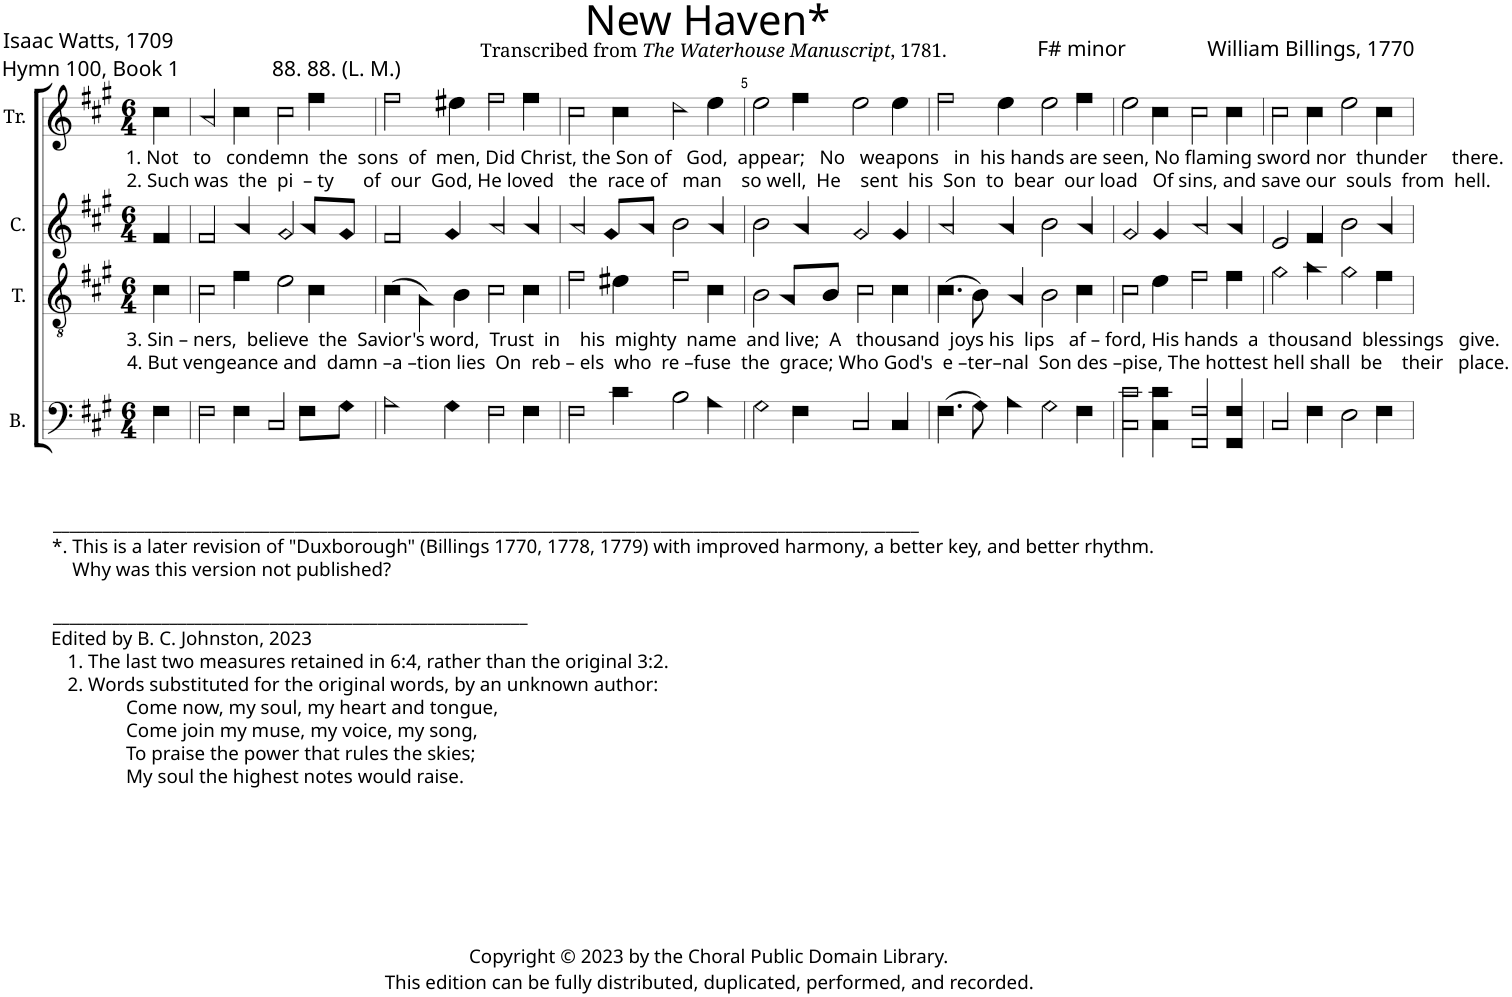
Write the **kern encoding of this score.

**kern	**kern	**kern	**kern
*part4	*part3	*part2	*part1
*staff4	*staff3	*staff2	*staff1
*I"B.	*I"T.	*I"C.	*I"Tr.
*I'B.	*I'T.	*I'C.	*I'Tr.
*clefF4	*clefGv2	*clefG2	*clefG2
*k[f#c#g#]	*k[f#c#g#]	*k[f#c#g#]	*k[f#c#g#]
*M6/4	*M6/4	*M6/4	*M6/4
=1	=1	=1	=1
!	!	!	!LO:TX:b:t=1. Not   to   condemn  the  sons  of  men, Did Christ, the Son of   God,  appear;   No   weapons   in  his hands are seen, No flaming sword nor  thunder     there.
!	!	!	!LO:TX:b:t=2. Such was  the  pi  – ty      of  our  God, He loved   the  race of   man    so well,  He    sent  his  Son  to  bear  our load   Of sins, and save our  souls  from  hell.
!	!LO:TX:b:t=3. Sin – ners,  believe  the  Savior's word,  Trust  in    his  mighty  name  and live;  A   thousand  joys his  lips   af – ford, His hands  a  thousand  blessings   give.	!	!
!	!LO:TX:b:t=4. But vengeance and  damn –a –tion lies  On  reb – els  who  re –fuse  the  grace; Who God's  e –ter–nal  Son des –pise, The hottest hell shall  be    their   place.	!	!
!LO:TX:b:t=________________________________________________________________________________________________________	!	!	!
!LO:TX:b:t=*. This is a later revision of "Duxborough" (Billings 1770, 1778, 1779) with improved harmony, a better key, and better rhythm.	!	!	!
!LO:TX:b:t=Why was this version not published?	!	!	!
!LO:TX:b:t=_________________________________________________________	!	!	!
!LO:TX:b:t=Edited by B. C. Johnston, 2023	!	!	!
!LO:TX:b:t=1. The last two measures retained in 6&colon;4, rather than the original 3&colon;2.	!	!	!
!LO:TX:b:t=2. Words substituted for the original words, by an unknown author&colon;	!	!	!
!LO:TX:b:t=Come now, my soul, my heart and tongue,	!	!	!
!LO:TX:b:t=Come join my muse, my voice, my song,	!	!	!
!LO:TX:b:t=To praise the power that rules the skies;	!	!	!
!LO:TX:b:t=My soul the highest notes would raise.	!	!	!
4F#!\	4c#!\	4f#!/	4cc#!\
=2	=2	=2	=2
2F#!\	2c#!\	2f#!/	2a!/
4F#!\	4f#!\	4a!/	4cc#!\
2C#!/	2e!\	2g#!/	2cc#!\
8F#!\L	4c#!\	8a!/L	4ff#!\
8G#!\J	.	8g#!/J	.
=3	=3	=3	=3
2A!\	(4c#!\	2f#!/	2ff#!\
.	4A!\)	.	.
4G#!\	4B!\	4g#!/	4ee#X!\
2F#!\	2c#!\	2a!/	2ff#!\
4F#!\	4c#!\	4a!/	4ff#!\
=4	=4	=4	=4
2F#!\	2f#!\	2a!/	2cc#!\
4c#!\	4e#X!\	8g#!/L	4cc#!\
.	.	8a!/J	.
2B!\	2f#!\	2b!\	2dd!\
4A!\	4c#!\	4a!/	4ee!\
=5	=5	=5	=5
2G#!\	2B!\	2b!\	2ee!\
4F#!\	8A!/L	4a!/	4ff#!\
.	8B!/J	.	.
2C#!/	2c#!\	2g#!/	2ee!\
4C#!/	4c#!\	4g#!/	4ee!\
=6	=6	=6	=6
(4.F#!\	(4.c#!\	2a!/	2ff#!\
8G#!\)	8B!\)	.	.
4A!\	4A!/	4a!/	4ee!\
2G#!\	2B!\	2b!\	2ee!\
4F#!\	4c#!\	4a!/	4ff#!\
=7	=7	=7	=7
2C#!\ 2c#!\	2c#!\	2g#!/	2ee!\
4C#!\ 4c#!\	4e!\	4g#!/	4cc#!\
2FF#!/ 2F#!/	2f#!\	2a!/	2cc#!\
4FF#!/ 4F#!/	4f#!\	4a!/	4cc#!\
=8	=8	=8	=8
2C#!/	2g#!\	2e!/	2cc#!\
4F#!\	4a!\	4f#!/	4cc#!\
2E!\	2g#!\	2b!\	2ee!\
4F#!\	4f#!\	4a!/	4cc#!\
=	=	=	=
*-	*-	*-	*-
